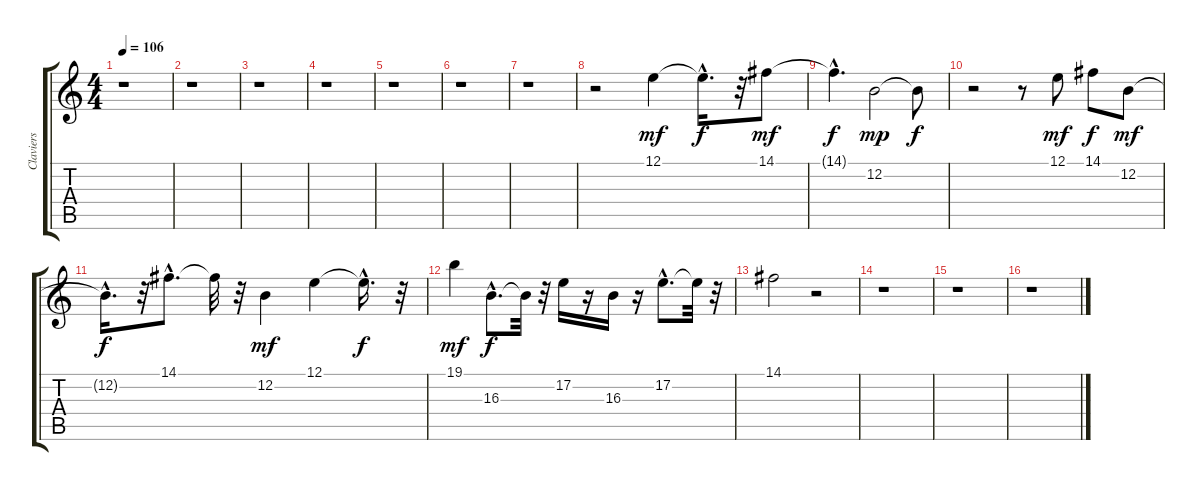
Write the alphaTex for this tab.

\track ("Claviers" "Claviers") {instrument fx1rain}
\staff {score tabs}
\tuning (E4 B3 G3 D3 A2 E2) {hide}
\ts (4 4)
\tempo 106
\clef g2
\ks c
r.1{dy f} |
r.1 |
r.1 |
r.1 |
r.1 |
r.1 |
r.1 |
r.2 12.1.4{dy mf} 12.1{hac t}.16{d dy f} r.32 14.1.8{dy mf} |
14.1{hac t}.4{d dy f} 12.2.2{dy mp} 12.2{t}.8{dy f} |
r.2 r.8 12.1.8{dy mf} 14.1.8{dy f} 12.2.8{dy mf} |
12.2{hac t}.16{d dy f} r.32 14.1{hac}.8{d} 14.1{t}.32 r.32 12.2.4{dy mf} 12.1.4 12.1{hac t}.16{d dy f} r.32 |
19.1.4{dy mf} 16.3{hac}.8{d dy f} 16.3{t}.32 r.32 17.2.16 r.16 16.3.16 r.16 17.2{hac}.8{d} 17.2{t}.32 r.32 |
14.1.2 r.2 |
r.1 |
r.1 |
r.1
